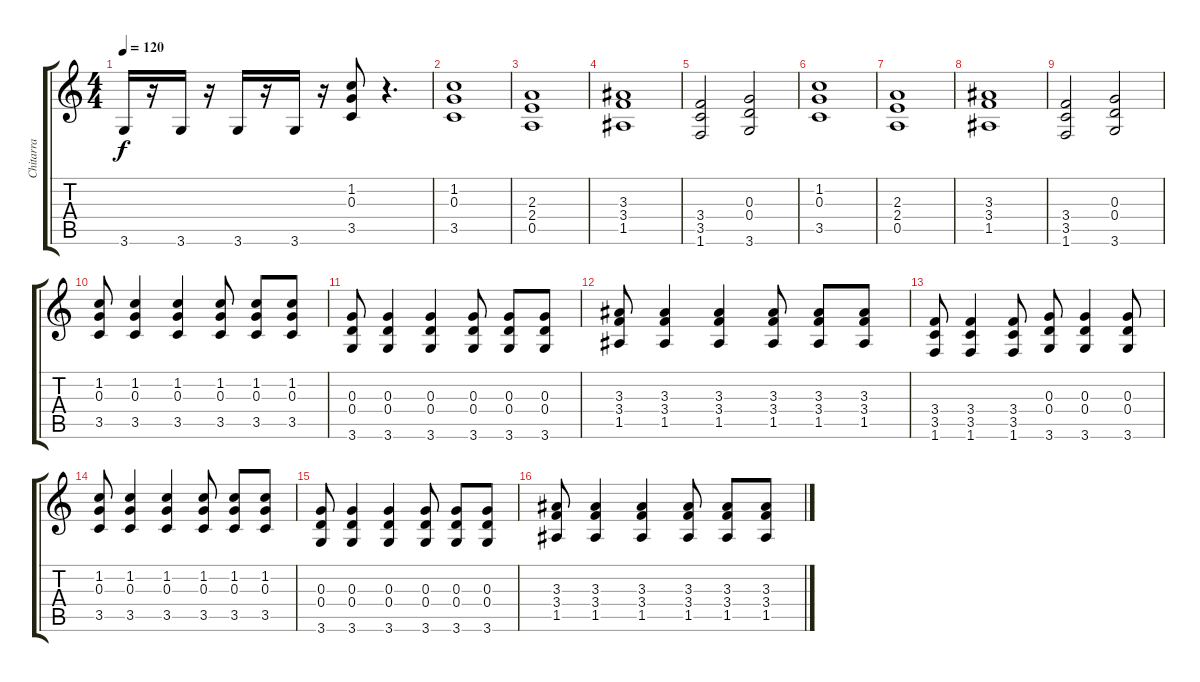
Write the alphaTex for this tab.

\track ("Chitarra" "Chitarra") {instrument distortionguitar}
\staff {score tabs}
\tuning (E4 B3 G3 D3 A2 E2) {hide}
\ts (4 4)
\tempo 120
\clef g2
\ks c
3.6.16{dy f} r.16 3.6.16 r.16 3.6.16 r.16 3.6.16 r.16 (1.2 0.3 3.5).8 r.4{d} |
(1.2 0.3 3.5).1 |
(2.3 2.4 0.5).1 |
(3.3 3.4 1.5).1 |
(3.4 3.5 1.6).2 (0.3 0.4 3.6).2 |
(1.2 0.3 3.5).1 |
(2.3 2.4 0.5).1 |
(3.3 3.4 1.5).1 |
(3.4 3.5 1.6).2 (0.3 0.4 3.6).2 |
(1.2 0.3 3.5).8 (1.2 0.3 3.5).4 (1.2 0.3 3.5).4 (1.2 0.3 3.5).8 (1.2 0.3 3.5).8 (1.2 0.3 3.5).8 |
(0.3 0.4 3.6).8 (0.3 0.4 3.6).4 (0.3 0.4 3.6).4 (0.3 0.4 3.6).8 (0.3 0.4 3.6).8 (0.3 0.4 3.6).8 |
(3.3 3.4 1.5).8 (3.3 3.4 1.5).4 (3.3 3.4 1.5).4 (3.3 3.4 1.5).8 (3.3 3.4 1.5).8 (3.3 3.4 1.5).8 |
(3.4 3.5 1.6).8 (3.4 3.5 1.6).4 (3.4 3.5 1.6).8 (0.3 0.4 3.6).8 (0.3 0.4 3.6).4 (0.3 0.4 3.6).8 |
(1.2 0.3 3.5).8 (1.2 0.3 3.5).4 (1.2 0.3 3.5).4 (1.2 0.3 3.5).8 (1.2 0.3 3.5).8 (1.2 0.3 3.5).8 |
(0.3 0.4 3.6).8 (0.3 0.4 3.6).4 (0.3 0.4 3.6).4 (0.3 0.4 3.6).8 (0.3 0.4 3.6).8 (0.3 0.4 3.6).8 |
(3.3 3.4 1.5).8 (3.3 3.4 1.5).4 (3.3 3.4 1.5).4 (3.3 3.4 1.5).8 (3.3 3.4 1.5).8 (3.3 3.4 1.5).8
